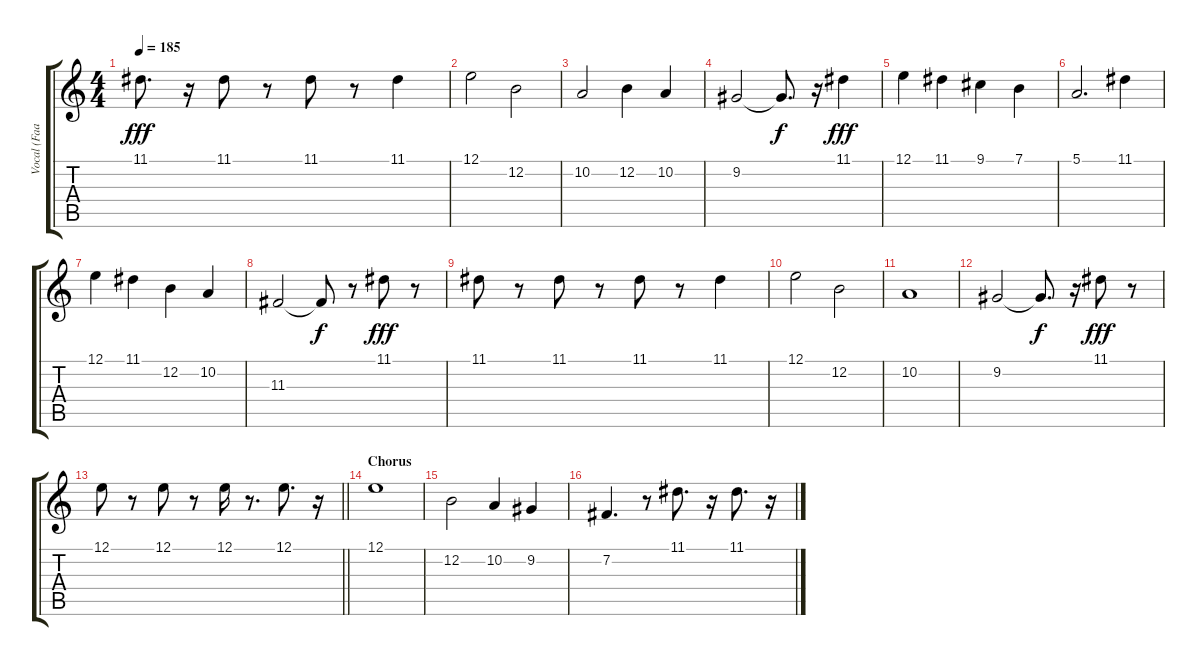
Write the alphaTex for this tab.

\track ("Vocal (Faank)" "Vocal (Faa") {instrument voiceoohs}
\staff {score tabs}
\tuning (E4 B3 G3 D3 A2 E2) {hide}
\ts (4 4)
\tempo 185
\clef g2
\ks c
11.1.8{d dy fff} r.16 11.1.8 r.8 11.1.8 r.8 11.1.4 |
12.1.2 12.2.2 |
10.2.2 12.2.4 10.2.4 |
9.2.2 9.2{t}.8{d dy f} r.16 11.1.4{dy fff} |
12.1.4 11.1.4 9.1.4 7.1.4 |
5.1.2{d} 11.1.4 |
12.1.4 11.1.4 12.2.4 10.2.4 |
11.3.2 11.3{t}.8{dy f} r.8 11.1.8{dy fff} r.8 |
11.1.8 r.8 11.1.8 r.8 11.1.8 r.8 11.1.4 |
12.1.2 12.2.2 |
10.2.1 |
9.2.2 9.2{t}.8{d dy f} r.16 11.1.8{dy fff} r.8 |
\barLineRight lightlight
12.1.8 r.8 12.1.8 r.8 12.1.16 r.8{d} 12.1.8{d} r.16 |
\section ("" "Chorus")
12.1.1 |
12.2.2 10.2.4 9.2.4 |
7.2.4{d} r.8 11.1.8{d} r.16 11.1.8{d} r.16
